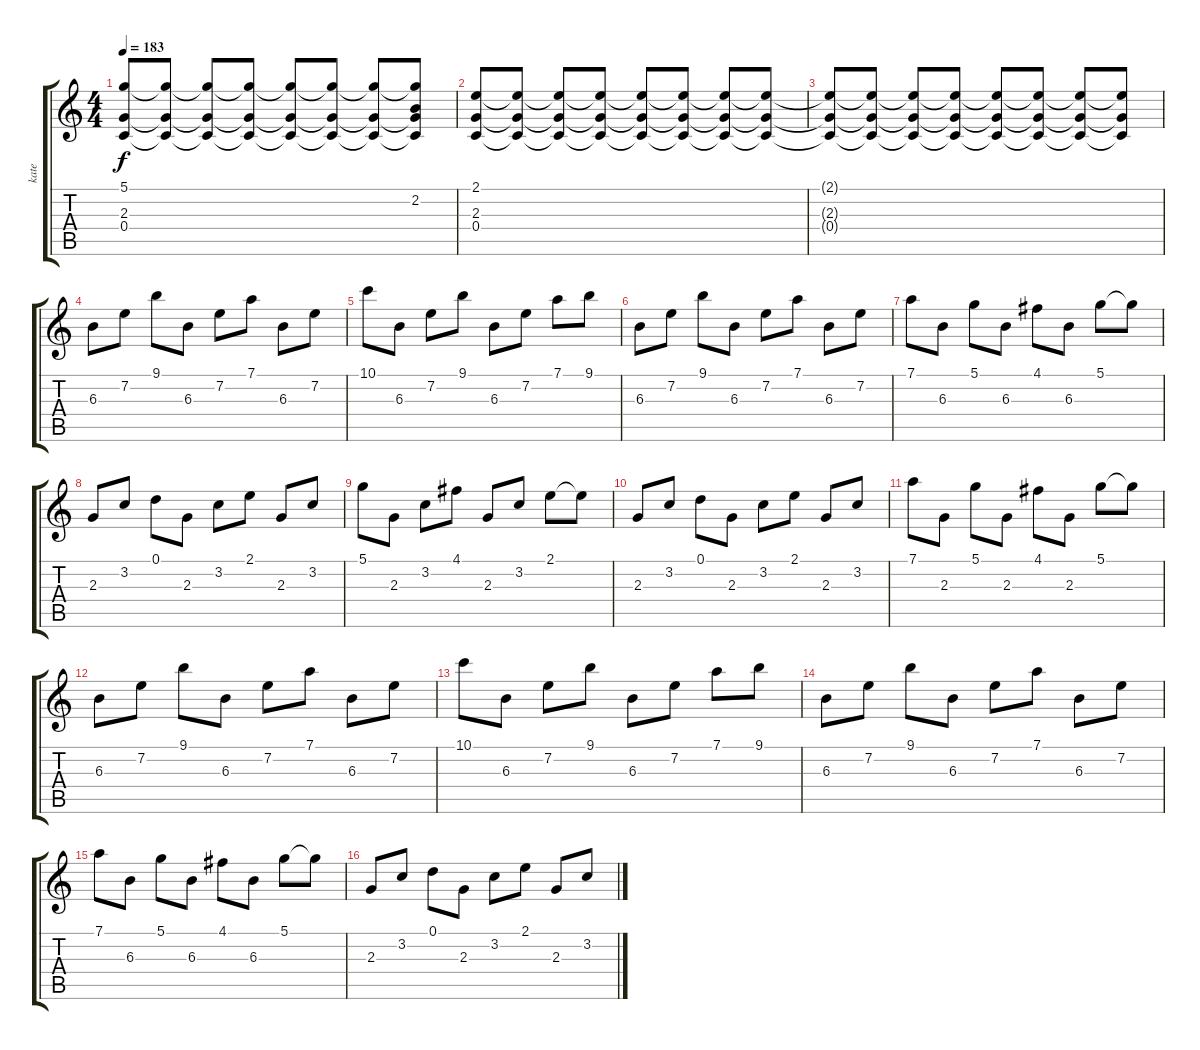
\track ("kate" "kate") {instrument stringensemble1}
\staff {score tabs}
\tuning (D5 A4 F4 C4 G3 C3) {hide}
\ts (4 4)
\tempo 183
\clef g2
\ks c
(5.1{t} 2.3{t} 0.4{t}).8{dy f} (5.1{t} 2.3{t} 0.4{t}).8 (5.1{t} 2.3{t} 0.4{t}).8 (5.1{t} 2.3{t} 0.4{t}).8 (5.1{t} 2.3{t} 0.4{t}).8 (5.1{t} 2.3{t} 0.4{t}).8 (5.1{t} 2.3{t} 0.4{t}).8 (5.1{t} 2.2{t} 2.3{t} 0.4{t}).8 |
(2.1 2.3 0.4).8 (2.1{t} 2.3{t} 0.4{t}).8 (2.1{t} 2.3{t} 0.4{t}).8 (2.1{t} 2.3{t} 0.4{t}).8 (2.1{t} 2.3{t} 0.4{t}).8 (2.1{t} 2.3{t} 0.4{t}).8 (2.1{t} 2.3{t} 0.4{t}).8 (2.1{t} 2.3{t} 0.4{t}).8 |
(2.1{t} 2.3{t} 0.4{t}).8 (2.1{t} 2.3{t} 0.4{t}).8 (2.1{t} 2.3{t} 0.4{t}).8 (2.1{t} 2.3{t} 0.4{t}).8 (2.1{t} 2.3{t} 0.4{t}).8 (2.1{t} 2.3{t} 0.4{t}).8 (2.1{t} 2.3{t} 0.4{t}).8 (2.1{t} 2.3{t} 0.4{t}).8 |
6.3.8 7.2.8 9.1.8 6.3.8 7.2.8 7.1.8 6.3.8 7.2.8 |
10.1.8 6.3.8 7.2.8 9.1.8 6.3.8 7.2.8 7.1.8 9.1.8 |
6.3.8 7.2.8 9.1.8 6.3.8 7.2.8 7.1.8 6.3.8 7.2.8 |
7.1.8 6.3.8 5.1.8 6.3.8 4.1.8 6.3.8 5.1.8 5.1{t}.8 |
2.3.8 3.2.8 0.1.8 2.3.8 3.2.8 2.1.8 2.3.8 3.2.8 |
5.1.8 2.3.8 3.2.8 4.1.8 2.3.8 3.2.8 2.1.8 2.1{t}.8 |
2.3.8 3.2.8 0.1.8 2.3.8 3.2.8 2.1.8 2.3.8 3.2.8 |
7.1.8 2.3.8 5.1.8 2.3.8 4.1.8 2.3.8 5.1.8 5.1{t}.8 |
6.3.8 7.2.8 9.1.8 6.3.8 7.2.8 7.1.8 6.3.8 7.2.8 |
10.1.8 6.3.8 7.2.8 9.1.8 6.3.8 7.2.8 7.1.8 9.1.8 |
6.3.8 7.2.8 9.1.8 6.3.8 7.2.8 7.1.8 6.3.8 7.2.8 |
7.1.8 6.3.8 5.1.8 6.3.8 4.1.8 6.3.8 5.1.8 5.1{t}.8 |
2.3.8 3.2.8 0.1.8 2.3.8 3.2.8 2.1.8 2.3.8 3.2.8
